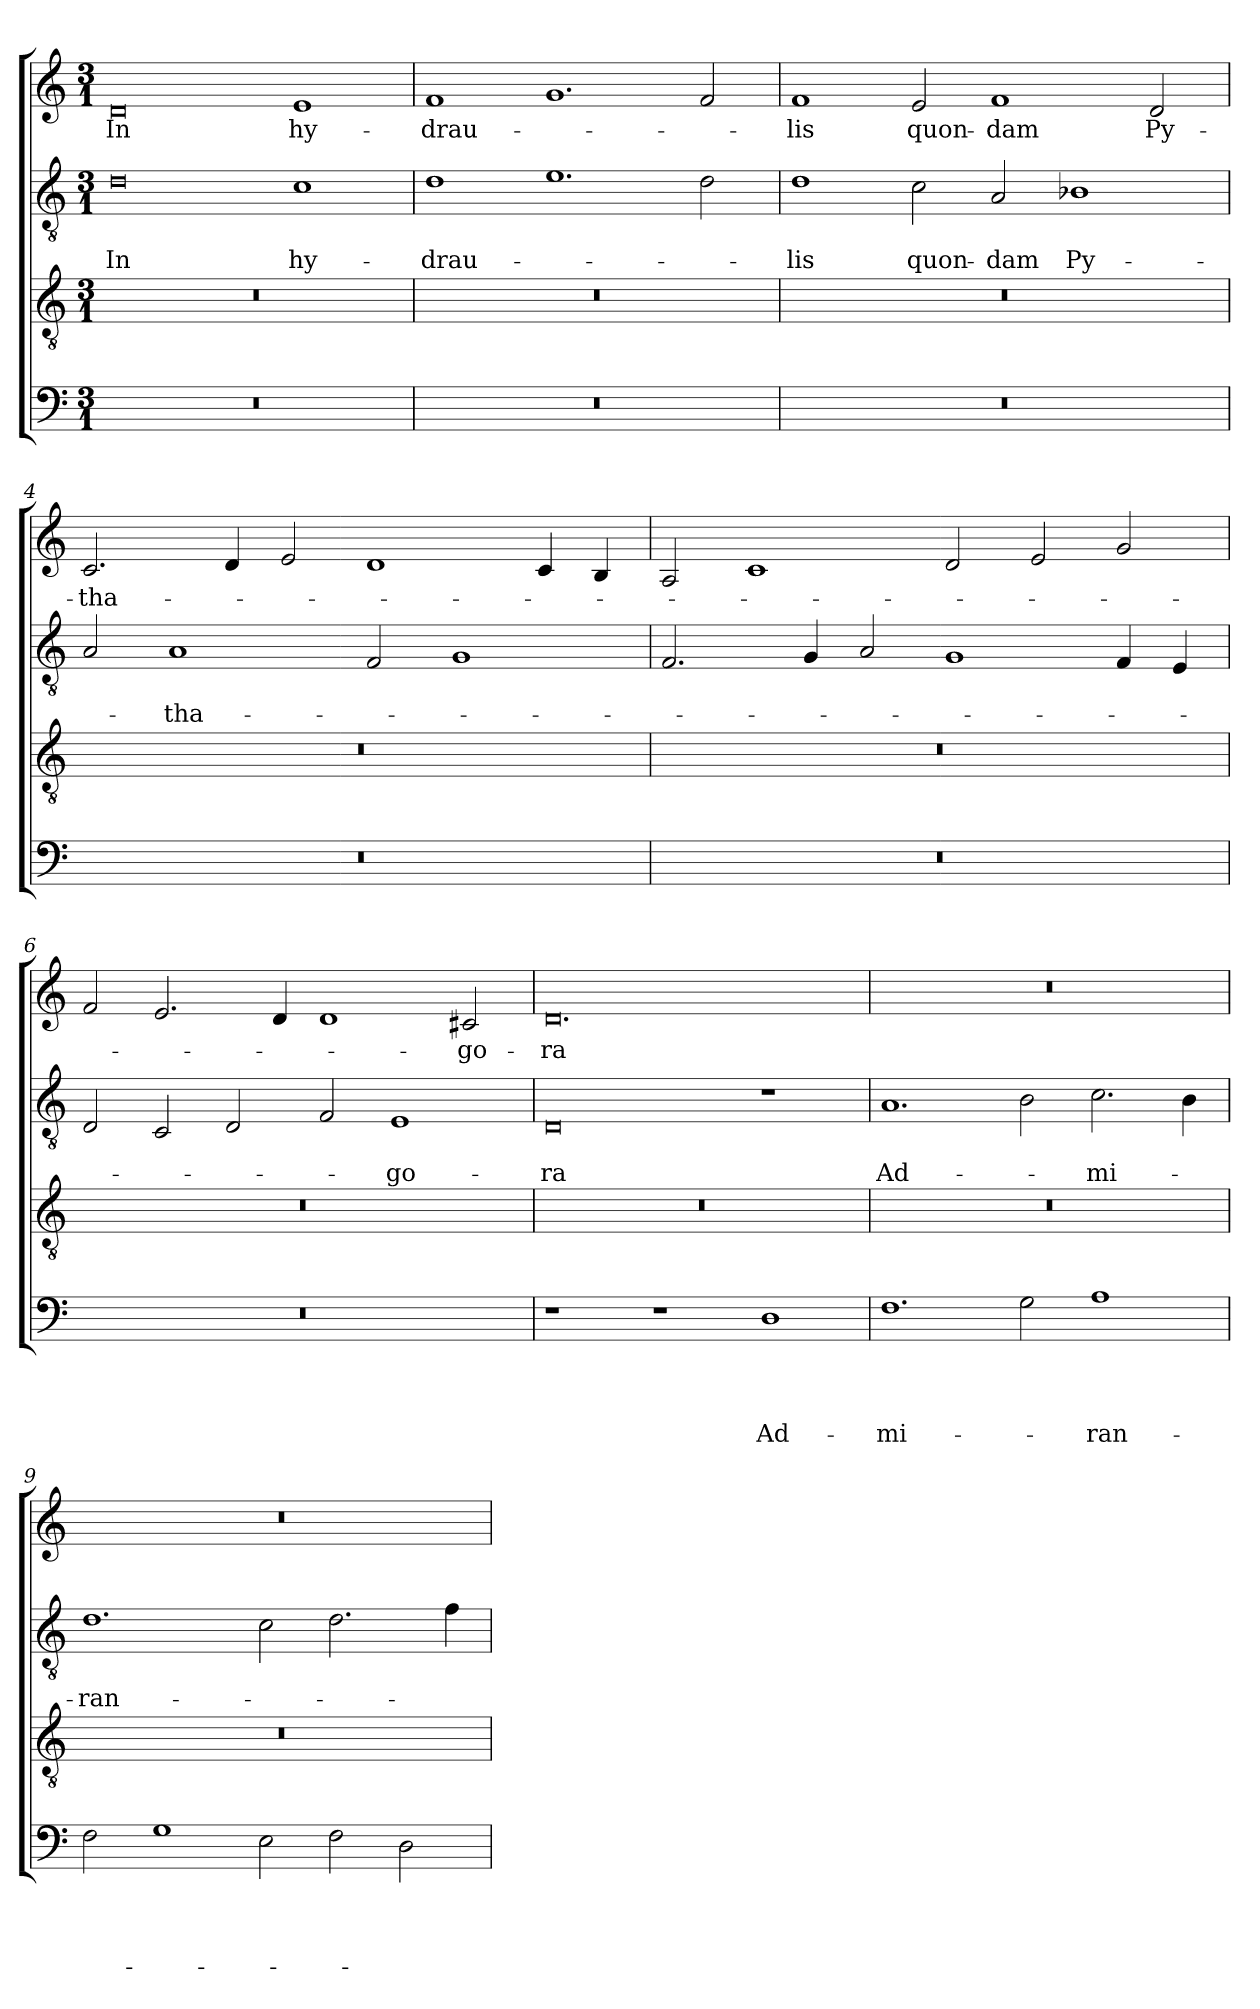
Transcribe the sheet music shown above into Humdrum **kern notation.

**kern	**text	**text	**text	**text	**kern	**kern	**text	**text	**kern	**text
*part4	*part4	*part4	*part4	*part4	*part3	*part2	*part2	*part2	*part1	*part1
*staff4	*staff4	*staff4	*staff4	*staff4	*staff3	*staff2	*staff2	*staff2	*staff1	*staff1
*clefF4	*	*	*	*	*clefGv2	*clefGv2	*	*	*clefG2	*
*k[]	*	*	*	*	*k[]	*k[]	*	*	*k[]	*
*C:	*	*	*	*	*C:	*C:	*	*	*C:	*
*M3/1	*	*	*	*	*M3/1	*M3/1	*	*	*M3/1	*
=1	=1	=1	=1	=1	=1	=1	=1	=1	=1	=1
!	!	!	!	!	!	!	!	!LO:LY:b	!	!LO:LY:b
0.r	.	.	.	.	0.r	0d	.	In	0d	In
!	!	!	!	!	!	!	!	!LO:LY:b	!	!LO:LY:b
.	.	.	.	.	.	1c	.	hy-	1e	hy-
=2	=2	=2	=2	=2	=2	=2	=2	=2	=2	=2
!	!	!	!	!	!	!	!	!LO:LY:b	!	!LO:LY:b
0.r	.	.	.	.	0.r	1d	.	-drau-	1f	-drau-
.	.	.	.	.	.	1.e	.	.	1.g	.
.	.	.	.	.	.	2d\	.	.	2f/	.
=3	=3	=3	=3	=3	=3	=3	=3	=3	=3	=3
!	!	!	!	!	!	!	!	!LO:LY:b	!	!LO:LY:b
0.r	.	.	.	.	0.r	1d	.	-lis	1f	-lis
!	!	!	!	!	!	!	!	!LO:LY:b	!	!LO:LY:b
.	.	.	.	.	.	2c\	.	quon-	2e/	quon-
!	!	!	!	!	!	!	!	!LO:LY:b	!	!LO:LY:b
.	.	.	.	.	.	2A/	.	-dam	1f	-dam
!	!	!	!	!	!	!	!	!LO:LY:b	!	!
.	.	.	.	.	.	1B-	.	Py-	.	.
!	!	!	!	!	!	!	!	!	!	!LO:LY:b
.	.	.	.	.	.	.	.	.	2d/	Py-
=4	=4	=4	=4	=4	=4	=4	=4	=4	=4	=4
!	!	!	!	!	!	!	!	!	!	!LO:LY:b
0.r	.	.	.	.	0.r	2A/	.	.	2.c/	-tha-
!	!	!	!	!	!	!	!	!LO:LY:b	!	!
.	.	.	.	.	.	1A	.	-tha-	.	.
.	.	.	.	.	.	.	.	.	4d/	.
.	.	.	.	.	.	.	.	.	2e/	.
.	.	.	.	.	.	2F/	.	.	1d	.
.	.	.	.	.	.	1G	.	.	.	.
.	.	.	.	.	.	.	.	.	4c/	.
.	.	.	.	.	.	.	.	.	4B/	.
=5	=5	=5	=5	=5	=5	=5	=5	=5	=5	=5
0.r	.	.	.	.	0.r	2.F/	.	.	2A/	.
.	.	.	.	.	.	.	.	.	1c	.
.	.	.	.	.	.	4G/	.	.	.	.
.	.	.	.	.	.	2A/	.	.	.	.
.	.	.	.	.	.	1G	.	.	2d/	.
.	.	.	.	.	.	.	.	.	2e/	.
.	.	.	.	.	.	4F/	.	.	2g/	.
.	.	.	.	.	.	4E/	.	.	.	.
!!LO:LB:g=z
=6	=6	=6	=6	=6	=6	=6	=6	=6	=6	=6
0.r	.	.	.	.	0.r	2D/	.	.	2f/	.
.	.	.	.	.	.	2C/	.	.	2.e/	.
.	.	.	.	.	.	2D/	.	.	.	.
.	.	.	.	.	.	.	.	.	4d/	.
.	.	.	.	.	.	2F/	.	.	1d	.
!	!	!	!	!	!	!	!	!LO:LY:b	!	!
.	.	.	.	.	.	1E	.	-go-	.	.
!	!	!	!	!	!	!	!	!	!	!LO:LY:b
.	.	.	.	.	.	.	.	.	2c#/	-go-
=7	=7	=7	=7	=7	=7	=7	=7	=7	=7	=7
!	!	!	!	!	!	!	!	!LO:LY:b	!	!LO:LY:b
1r	.	.	.	.	0.r	0D	.	-ra	0.d	-ra
1r	.	.	.	.	.	.	.	.	.	.
!	!	!	!	!LO:LY:b	!	!	!	!	!	!
1D	.	.	.	Ad-	.	1r	.	.	.	.
=8	=8	=8	=8	=8	=8	=8	=8	=8	=8	=8
!	!	!	!	!LO:LY:b	!	!	!	!LO:LY:b	!	!
1.F	.	.	.	-mi-	0.r	1.A	.	Ad-	0.r	.
2G\	.	.	.	.	.	2B\	.	.	.	.
!	!	!	!	!LO:LY:b	!	!	!	!LO:LY:b	!	!
1A	.	.	.	-ran-	.	2.c\	.	-mi-	.	.
.	.	.	.	.	.	4B\	.	.	.	.
=9	=9	=9	=9	=9	=9	=9	=9	=9	=9	=9
!	!	!	!	!	!	!	!	!LO:LY:b	!	!
2F\	.	.	.	.	0.r	1.d	.	-ran-	0.r	.
1G	.	.	.	.	.	.	.	.	.	.
2E\	.	.	.	.	.	2c\	.	.	.	.
2F\	.	.	.	.	.	2.d\	.	.	.	.
2D\	.	.	.	.	.	.	.	.	.	.
.	.	.	.	.	.	4f\	.	.	.	.
=	=	=	=	=	=	=	=	=	=	=
*-	*-	*-	*-	*-	*-	*-	*-	*-	*-	*-
